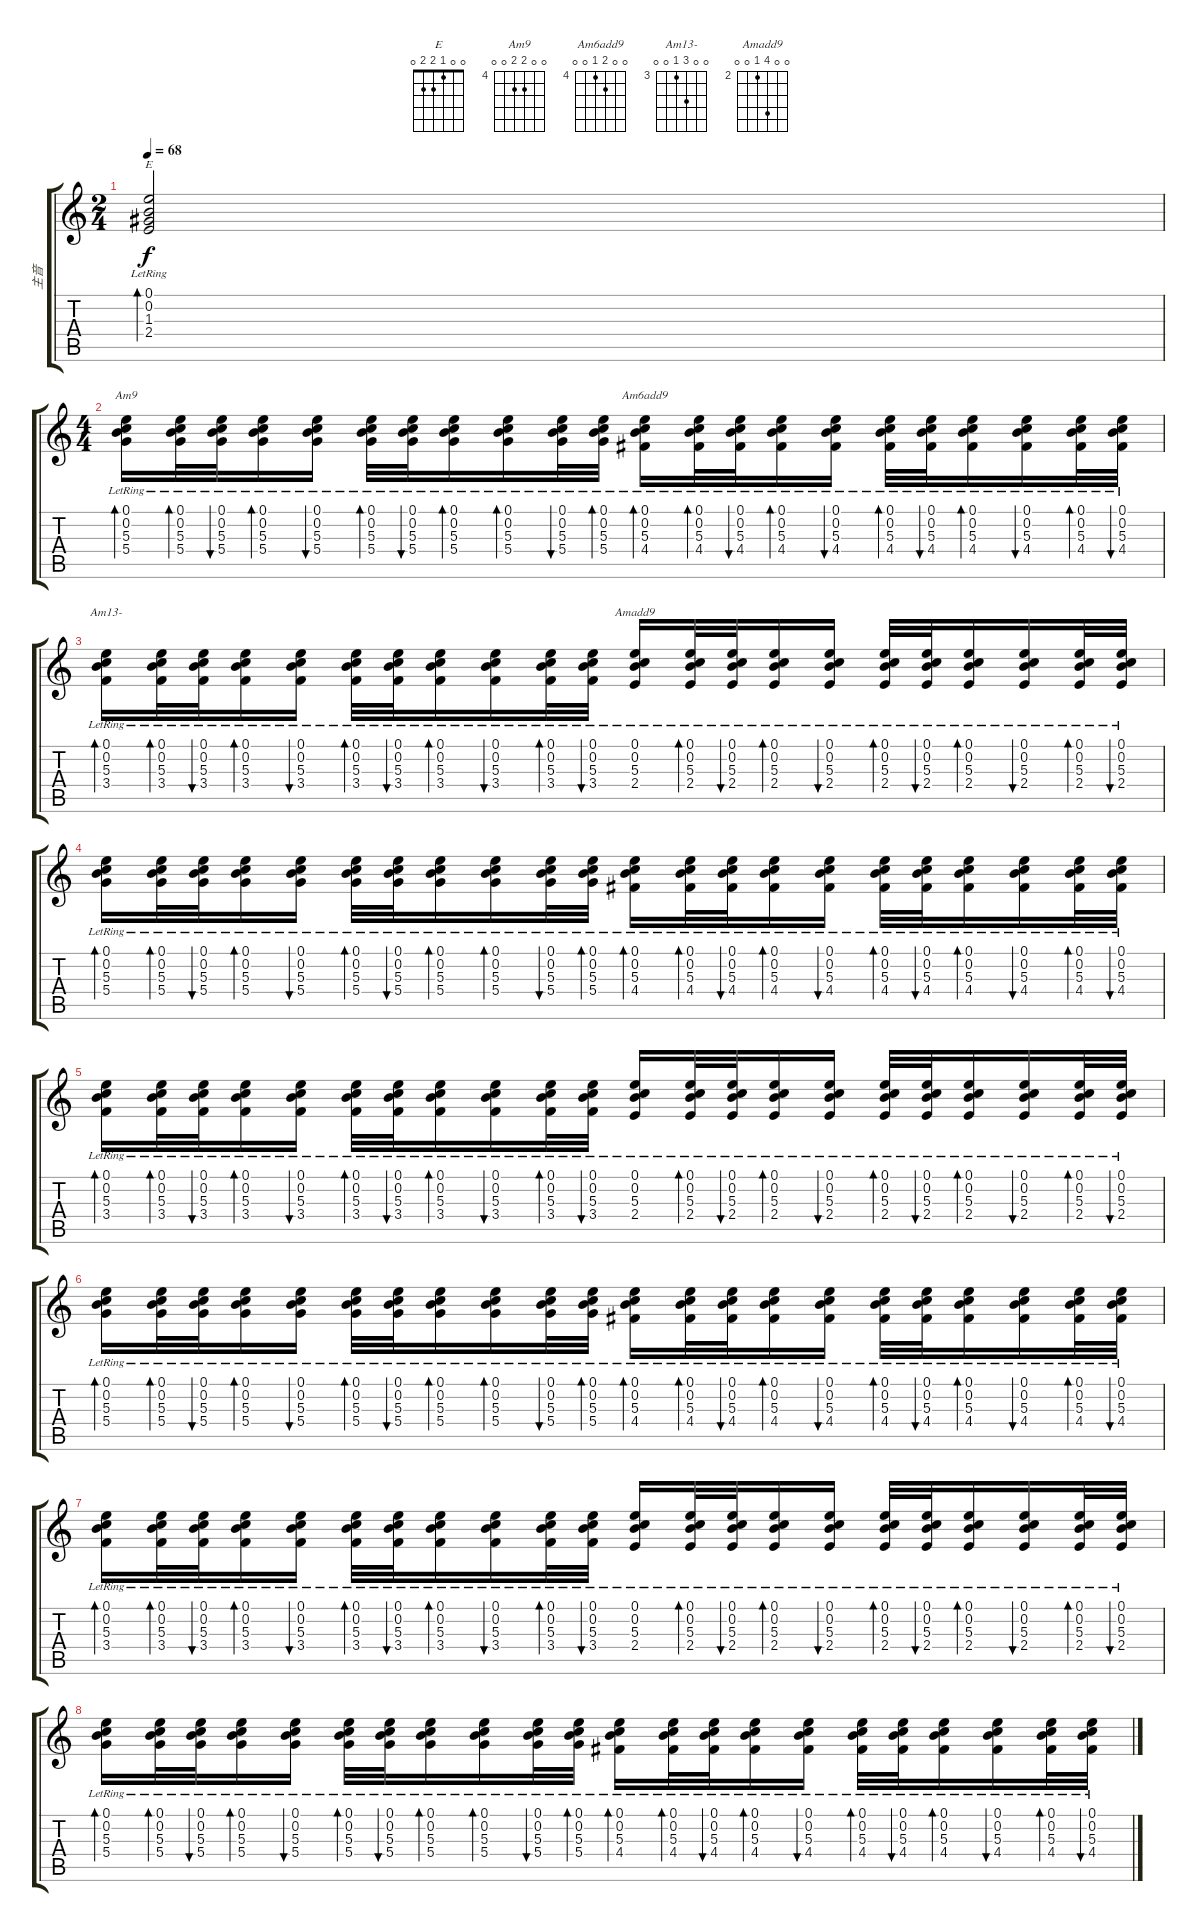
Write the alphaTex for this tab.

\track ("主音" "主音") {instrument acousticguitarsteel}
\staff {score tabs}
\tuning (E4 B3 G3 D3 A2 E2) {hide}
\chord ("E" 0 0 1 2 2 0)
\chord ("Am9" 0 0 5 5 0 0) {firstfret 4}
\chord ("Am6add9" 0 0 5 4 0 0) {firstfret 4}
\chord ("Am13-" 0 0 5 3 0 0) {firstfret 3}
\chord ("Amadd9" 0 0 5 2 0 0) {firstfret 2}
\ts (2 4)
\tempo 68
\clef g2
\ks c
(0.1{lr} 0.2{lr} 1.3{lr} 2.4{lr}).2{bd 120 ch "E" dy f} |
\ts (4 4)
(0.1{lr} 0.2{lr} 5.3{lr} 5.4{lr}).16{bd 30 ch "Am9"} (0.1{lr} 0.2{lr} 5.3{lr} 5.4{lr}).32{bd 30} (0.1{lr} 0.2{lr} 5.3{lr} 5.4{lr}).32{bu 30} (0.1{lr} 0.2{lr} 5.3{lr} 5.4{lr}).16{bd 30} (0.1{lr} 0.2{lr} 5.3{lr} 5.4{lr}).16{bu 30} (0.1{lr} 0.2{lr} 5.3{lr} 5.4{lr}).32{bd 30} (0.1{lr} 0.2{lr} 5.3{lr} 5.4{lr}).32{bu 30} (0.1{lr} 0.2{lr} 5.3{lr} 5.4{lr}).16{bd 30} (0.1{lr} 0.2{lr} 5.3{lr} 5.4{lr}).16{bd 30} (0.1{lr} 0.2{lr} 5.3{lr} 5.4{lr}).32{bu 30} (0.1{lr} 0.2{lr} 5.3{lr} 5.4{lr}).32{bd 30} (0.1{lr} 0.2{lr} 5.3{lr} 4.4{lr}).16{bd 30 ch "Am6add9"} (0.1{lr} 0.2{lr} 5.3{lr} 4.4{lr}).32{bd 30} (0.1{lr} 0.2{lr} 5.3{lr} 4.4{lr}).32{bu 30} (0.1{lr} 0.2{lr} 5.3{lr} 4.4{lr}).16{bd 30} (0.1{lr} 0.2{lr} 5.3{lr} 4.4{lr}).16{bu 30} (0.1{lr} 0.2{lr} 5.3{lr} 4.4{lr}).32{bd 30} (0.1{lr} 0.2{lr} 5.3{lr} 4.4{lr}).32{bu 60} (0.1{lr} 0.2{lr} 5.3{lr} 4.4{lr}).16{bd 30} (0.1{lr} 0.2{lr} 5.3{lr} 4.4{lr}).16{bu 30} (0.1{lr} 0.2{lr} 5.3{lr} 4.4{lr}).32{bd 30} (0.1{lr} 0.2{lr} 5.3{lr} 4.4{lr}).32{bu 30} |
(0.1{lr} 0.2{lr} 5.3{lr} 3.4{lr}).16{bd 30 ch "Am13-"} (0.1{lr} 0.2{lr} 5.3{lr} 3.4{lr}).32{bd 30} (0.1{lr} 0.2{lr} 5.3{lr} 3.4{lr}).32{bu 30} (0.1{lr} 0.2{lr} 5.3{lr} 3.4{lr}).16{bd 30} (0.1{lr} 0.2{lr} 5.3{lr} 3.4{lr}).16{bu 30} (0.1{lr} 0.2{lr} 5.3{lr} 3.4{lr}).32{bd 30} (0.1{lr} 0.2{lr} 5.3{lr} 3.4{lr}).32{bu 60} (0.1{lr} 0.2{lr} 5.3{lr} 3.4{lr}).16{bd 30} (0.1{lr} 0.2{lr} 5.3{lr} 3.4{lr}).16{bu 30} (0.1{lr} 0.2{lr} 5.3{lr} 3.4{lr}).32{bd 30} (0.1{lr} 0.2{lr} 5.3{lr} 3.4{lr}).32{bu 30} (0.1{lr} 0.2{lr} 5.3{lr} 2.4{lr}).16{ch "Amadd9"} (0.1{lr} 0.2{lr} 5.3{lr} 2.4{lr}).32{bd 30} (0.1{lr} 0.2{lr} 5.3{lr} 2.4{lr}).32{bu 30} (0.1{lr} 0.2{lr} 5.3{lr} 2.4{lr}).16{bd 30} (0.1{lr} 0.2{lr} 5.3{lr} 2.4{lr}).16{bu 30} (0.1{lr} 0.2{lr} 5.3{lr} 2.4{lr}).32{bd 30} (0.1{lr} 0.2{lr} 5.3{lr} 2.4{lr}).32{bu 60} (0.1{lr} 0.2{lr} 5.3{lr} 2.4{lr}).16{bd 30} (0.1{lr} 0.2{lr} 5.3{lr} 2.4{lr}).16{bu 30} (0.1{lr} 0.2{lr} 5.3{lr} 2.4{lr}).32{bd 30} (0.1{lr} 0.2{lr} 5.3{lr} 2.4{lr}).32{bu 30} |
(0.1{lr} 0.2{lr} 5.3{lr} 5.4{lr}).16{bd 30} (0.1{lr} 0.2{lr} 5.3{lr} 5.4{lr}).32{bd 30} (0.1{lr} 0.2{lr} 5.3{lr} 5.4{lr}).32{bu 30} (0.1{lr} 0.2{lr} 5.3{lr} 5.4{lr}).16{bd 30} (0.1{lr} 0.2{lr} 5.3{lr} 5.4{lr}).16{bu 30} (0.1{lr} 0.2{lr} 5.3{lr} 5.4{lr}).32{bd 30} (0.1{lr} 0.2{lr} 5.3{lr} 5.4{lr}).32{bu 30} (0.1{lr} 0.2{lr} 5.3{lr} 5.4{lr}).16{bd 30} (0.1{lr} 0.2{lr} 5.3{lr} 5.4{lr}).16{bd 30} (0.1{lr} 0.2{lr} 5.3{lr} 5.4{lr}).32{bu 30} (0.1{lr} 0.2{lr} 5.3{lr} 5.4{lr}).32{bd 30} (0.1{lr} 0.2{lr} 5.3{lr} 4.4{lr}).16{bd 30} (0.1{lr} 0.2{lr} 5.3{lr} 4.4{lr}).32{bd 30} (0.1{lr} 0.2{lr} 5.3{lr} 4.4{lr}).32{bu 30} (0.1{lr} 0.2{lr} 5.3{lr} 4.4{lr}).16{bd 30} (0.1{lr} 0.2{lr} 5.3{lr} 4.4{lr}).16{bu 30} (0.1{lr} 0.2{lr} 5.3{lr} 4.4{lr}).32{bd 30} (0.1{lr} 0.2{lr} 5.3{lr} 4.4{lr}).32{bu 60} (0.1{lr} 0.2{lr} 5.3{lr} 4.4{lr}).16{bd 30} (0.1{lr} 0.2{lr} 5.3{lr} 4.4{lr}).16{bu 30} (0.1{lr} 0.2{lr} 5.3{lr} 4.4{lr}).32{bd 30} (0.1{lr} 0.2{lr} 5.3{lr} 4.4{lr}).32{bu 30} |
(0.1{lr} 0.2{lr} 5.3{lr} 3.4{lr}).16{bd 30} (0.1{lr} 0.2{lr} 5.3{lr} 3.4{lr}).32{bd 30} (0.1{lr} 0.2{lr} 5.3{lr} 3.4{lr}).32{bu 30} (0.1{lr} 0.2{lr} 5.3{lr} 3.4{lr}).16{bd 30} (0.1{lr} 0.2{lr} 5.3{lr} 3.4{lr}).16{bu 30} (0.1{lr} 0.2{lr} 5.3{lr} 3.4{lr}).32{bd 30} (0.1{lr} 0.2{lr} 5.3{lr} 3.4{lr}).32{bu 60} (0.1{lr} 0.2{lr} 5.3{lr} 3.4{lr}).16{bd 30} (0.1{lr} 0.2{lr} 5.3{lr} 3.4{lr}).16{bu 30} (0.1{lr} 0.2{lr} 5.3{lr} 3.4{lr}).32{bd 30} (0.1{lr} 0.2{lr} 5.3{lr} 3.4{lr}).32{bu 30} (0.1{lr} 0.2{lr} 5.3{lr} 2.4{lr}).16 (0.1{lr} 0.2{lr} 5.3{lr} 2.4{lr}).32{bd 30} (0.1{lr} 0.2{lr} 5.3{lr} 2.4{lr}).32{bu 30} (0.1{lr} 0.2{lr} 5.3{lr} 2.4{lr}).16{bd 30} (0.1{lr} 0.2{lr} 5.3{lr} 2.4{lr}).16{bu 30} (0.1{lr} 0.2{lr} 5.3{lr} 2.4{lr}).32{bd 30} (0.1{lr} 0.2{lr} 5.3{lr} 2.4{lr}).32{bu 60} (0.1{lr} 0.2{lr} 5.3{lr} 2.4{lr}).16{bd 30} (0.1{lr} 0.2{lr} 5.3{lr} 2.4{lr}).16{bu 30} (0.1{lr} 0.2{lr} 5.3{lr} 2.4{lr}).32{bd 30} (0.1{lr} 0.2{lr} 5.3{lr} 2.4{lr}).32{bu 30} |
(0.1{lr} 0.2{lr} 5.3{lr} 5.4{lr}).16{bd 30} (0.1{lr} 0.2{lr} 5.3{lr} 5.4{lr}).32{bd 30} (0.1{lr} 0.2{lr} 5.3{lr} 5.4{lr}).32{bu 30} (0.1{lr} 0.2{lr} 5.3{lr} 5.4{lr}).16{bd 30} (0.1{lr} 0.2{lr} 5.3{lr} 5.4{lr}).16{bu 30} (0.1{lr} 0.2{lr} 5.3{lr} 5.4{lr}).32{bd 30} (0.1{lr} 0.2{lr} 5.3{lr} 5.4{lr}).32{bu 30} (0.1{lr} 0.2{lr} 5.3{lr} 5.4{lr}).16{bd 30} (0.1{lr} 0.2{lr} 5.3{lr} 5.4{lr}).16{bd 30} (0.1{lr} 0.2{lr} 5.3{lr} 5.4{lr}).32{bu 30} (0.1{lr} 0.2{lr} 5.3{lr} 5.4{lr}).32{bd 30} (0.1{lr} 0.2{lr} 5.3{lr} 4.4{lr}).16{bd 30} (0.1{lr} 0.2{lr} 5.3{lr} 4.4{lr}).32{bd 30} (0.1{lr} 0.2{lr} 5.3{lr} 4.4{lr}).32{bu 30} (0.1{lr} 0.2{lr} 5.3{lr} 4.4{lr}).16{bd 30} (0.1{lr} 0.2{lr} 5.3{lr} 4.4{lr}).16{bu 30} (0.1{lr} 0.2{lr} 5.3{lr} 4.4{lr}).32{bd 30} (0.1{lr} 0.2{lr} 5.3{lr} 4.4{lr}).32{bu 60} (0.1{lr} 0.2{lr} 5.3{lr} 4.4{lr}).16{bd 30} (0.1{lr} 0.2{lr} 5.3{lr} 4.4{lr}).16{bu 30} (0.1{lr} 0.2{lr} 5.3{lr} 4.4{lr}).32{bd 30} (0.1{lr} 0.2{lr} 5.3{lr} 4.4{lr}).32{bu 30} |
(0.1{lr} 0.2{lr} 5.3{lr} 3.4{lr}).16{bd 30} (0.1{lr} 0.2{lr} 5.3{lr} 3.4{lr}).32{bd 30} (0.1{lr} 0.2{lr} 5.3{lr} 3.4{lr}).32{bu 30} (0.1{lr} 0.2{lr} 5.3{lr} 3.4{lr}).16{bd 30} (0.1{lr} 0.2{lr} 5.3{lr} 3.4{lr}).16{bu 30} (0.1{lr} 0.2{lr} 5.3{lr} 3.4{lr}).32{bd 30} (0.1{lr} 0.2{lr} 5.3{lr} 3.4{lr}).32{bu 60} (0.1{lr} 0.2{lr} 5.3{lr} 3.4{lr}).16{bd 30} (0.1{lr} 0.2{lr} 5.3{lr} 3.4{lr}).16{bu 30} (0.1{lr} 0.2{lr} 5.3{lr} 3.4{lr}).32{bd 30} (0.1{lr} 0.2{lr} 5.3{lr} 3.4{lr}).32{bu 30} (0.1{lr} 0.2{lr} 5.3{lr} 2.4{lr}).16 (0.1{lr} 0.2{lr} 5.3{lr} 2.4{lr}).32{bd 30} (0.1{lr} 0.2{lr} 5.3{lr} 2.4{lr}).32{bu 30} (0.1{lr} 0.2{lr} 5.3{lr} 2.4{lr}).16{bd 30} (0.1{lr} 0.2{lr} 5.3{lr} 2.4{lr}).16{bu 30} (0.1{lr} 0.2{lr} 5.3{lr} 2.4{lr}).32{bd 30} (0.1{lr} 0.2{lr} 5.3{lr} 2.4{lr}).32{bu 60} (0.1{lr} 0.2{lr} 5.3{lr} 2.4{lr}).16{bd 30} (0.1{lr} 0.2{lr} 5.3{lr} 2.4{lr}).16{bu 30} (0.1{lr} 0.2{lr} 5.3{lr} 2.4{lr}).32{bd 30} (0.1{lr} 0.2{lr} 5.3{lr} 2.4{lr}).32{bu 30} |
(0.1{lr} 0.2{lr} 5.3{lr} 5.4{lr}).16{bd 30} (0.1{lr} 0.2{lr} 5.3{lr} 5.4{lr}).32{bd 30} (0.1{lr} 0.2{lr} 5.3{lr} 5.4{lr}).32{bu 30} (0.1{lr} 0.2{lr} 5.3{lr} 5.4{lr}).16{bd 30} (0.1{lr} 0.2{lr} 5.3{lr} 5.4{lr}).16{bu 30} (0.1{lr} 0.2{lr} 5.3{lr} 5.4{lr}).32{bd 30} (0.1{lr} 0.2{lr} 5.3{lr} 5.4{lr}).32{bu 30} (0.1{lr} 0.2{lr} 5.3{lr} 5.4{lr}).16{bd 30} (0.1{lr} 0.2{lr} 5.3{lr} 5.4{lr}).16{bd 30} (0.1{lr} 0.2{lr} 5.3{lr} 5.4{lr}).32{bu 30} (0.1{lr} 0.2{lr} 5.3{lr} 5.4{lr}).32{bd 30} (0.1{lr} 0.2{lr} 5.3{lr} 4.4{lr}).16{bd 30} (0.1{lr} 0.2{lr} 5.3{lr} 4.4{lr}).32{bd 30} (0.1{lr} 0.2{lr} 5.3{lr} 4.4{lr}).32{bu 30} (0.1{lr} 0.2{lr} 5.3{lr} 4.4{lr}).16{bd 30} (0.1{lr} 0.2{lr} 5.3{lr} 4.4{lr}).16{bu 30} (0.1{lr} 0.2{lr} 5.3{lr} 4.4{lr}).32{bd 30} (0.1{lr} 0.2{lr} 5.3{lr} 4.4{lr}).32{bu 60} (0.1{lr} 0.2{lr} 5.3{lr} 4.4{lr}).16{bd 30} (0.1{lr} 0.2{lr} 5.3{lr} 4.4{lr}).16{bu 30} (0.1{lr} 0.2{lr} 5.3{lr} 4.4{lr}).32{bd 30} (0.1{lr} 0.2{lr} 5.3{lr} 4.4{lr}).32{bu 30}
